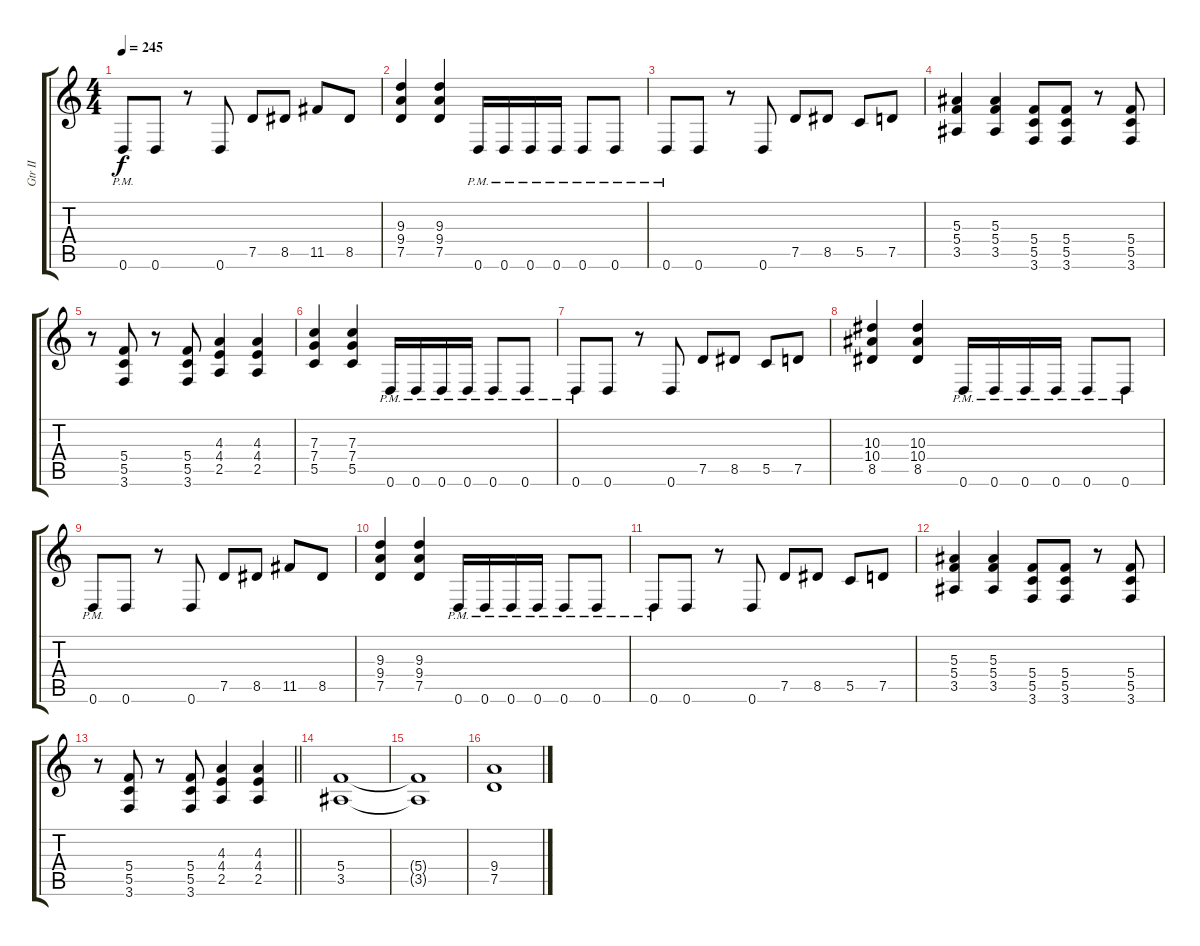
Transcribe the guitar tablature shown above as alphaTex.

\track ("Gtr II" "Gtr II") {instrument distortionguitar}
\staff {score tabs}
\tuning (D4 A3 F3 C3 G2 D2) {hide}
\ts (4 4)
\tempo 245
\clef g2
\ks c
0.6{pm}.8{dy f} 0.6.8 r.8 0.6.8 7.5.8 8.5.8 11.5.8 8.5.8 |
(9.3 9.4 7.5).4 (9.3 9.4 7.5).4 0.6{pm}.16 0.6{pm}.16 0.6{pm}.16 0.6{pm}.16 0.6{pm}.8 0.6{pm}.8 |
0.6{pm}.8 0.6.8 r.8 0.6.8 7.5.8 8.5.8 5.5.8 7.5.8 |
(5.3 5.4 3.5).4 (5.3 5.4 3.5).4 (5.4 5.5 3.6).8 (5.4 5.5 3.6).8 r.8 (5.4 5.5 3.6).8 |
r.8 (5.4 5.5 3.6).8 r.8 (5.4 5.5 3.6).8 (4.3 4.4 2.5).4 (4.3 4.4 2.5).4 |
(7.3 7.4 5.5).4 (7.3 7.4 5.5).4 0.6{pm}.16 0.6{pm}.16 0.6{pm}.16 0.6{pm}.16 0.6{pm}.8 0.6{pm}.8 |
0.6{pm}.8 0.6.8 r.8 0.6.8 7.5.8 8.5.8 5.5.8 7.5.8 |
(10.3 10.4 8.5).4 (10.3 10.4 8.5).4 0.6{pm}.16 0.6{pm}.16 0.6{pm}.16 0.6{pm}.16 0.6{pm}.8 0.6{pm}.8 |
0.6{pm}.8 0.6.8 r.8 0.6.8 7.5.8 8.5.8 11.5.8 8.5.8 |
(9.3 9.4 7.5).4 (9.3 9.4 7.5).4 0.6{pm}.16 0.6{pm}.16 0.6{pm}.16 0.6{pm}.16 0.6{pm}.8 0.6{pm}.8 |
0.6{pm}.8 0.6.8 r.8 0.6.8 7.5.8 8.5.8 5.5.8 7.5.8 |
(5.3 5.4 3.5).4 (5.3 5.4 3.5).4 (5.4 5.5 3.6).8 (5.4 5.5 3.6).8 r.8 (5.4 5.5 3.6).8 |
\barLineRight lightlight
r.8 (5.4 5.5 3.6).8 r.8 (5.4 5.5 3.6).8 (4.3 4.4 2.5).4 (4.3 4.4 2.5).4 |
(5.4 3.5).1 |
(5.4{t} 3.5{t}).1 |
(9.4 7.5).1
